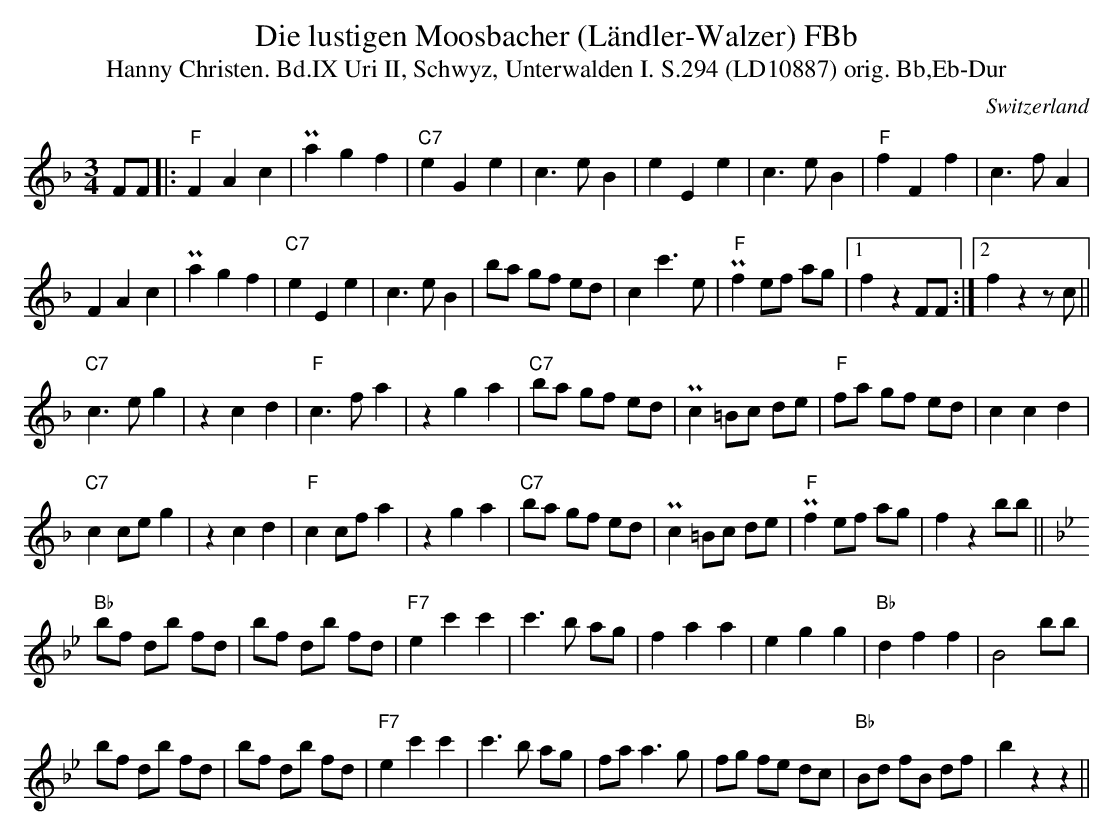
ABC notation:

X:1
T: Die lustigen Moosbacher (L\"andler-Walzer) FBb
T:Hanny Christen. Bd.IX Uri II, Schwyz, Unterwalden I. S.294 (LD10887) orig. Bb,Eb-Dur
M:3/4
L:1/4
O:Switzerland
K:F major
F/F/ |: "F"FAc | Pa gf | "C7"eGe | c>e B | eEe | c>eB | "F"fFf | c>f A |
FAc | Pagf | "C7"eEe | c>eB | b/a/ g/f/ e/d/ | c c'>e | P"F"f e/f/ a/g/ |1 f z F/F/ :|2 f z z/c/ ||
"C7"c>e g | z cd | "F"c>fa | z ga | "C7"b/a/ g/f/ e/d/ | Pc =B/c/ d/e/ | "F"f/a/ g/f/ e/d/ | ccd |
"C7"c c/e/ g | zcd | "F"c c/f/ a | z ga | "C7"b/a/ g/f/ e/d/ | Pc =B/c/ d/e/ | "F"Pf e/f/ a/g/ | f z b/b/ || [K:Bb]
"Bb"b/f/ d/b/ f/d/ | b/f/ d/b/ f/d/ | "F7"e c' c' | c'>b a/g/ | faa | egg | "Bb"dff | B2 b/b/ |
b/f/ d/b/ f/d/ | b/f/ d/b/ f/d/ | "F7"e c' c' | c'>b a/g/ | f/a/ a>g | f/g/ f/e/ d/c/ | "Bb"B/d/ f/B/ d/f/ | b zz ||
